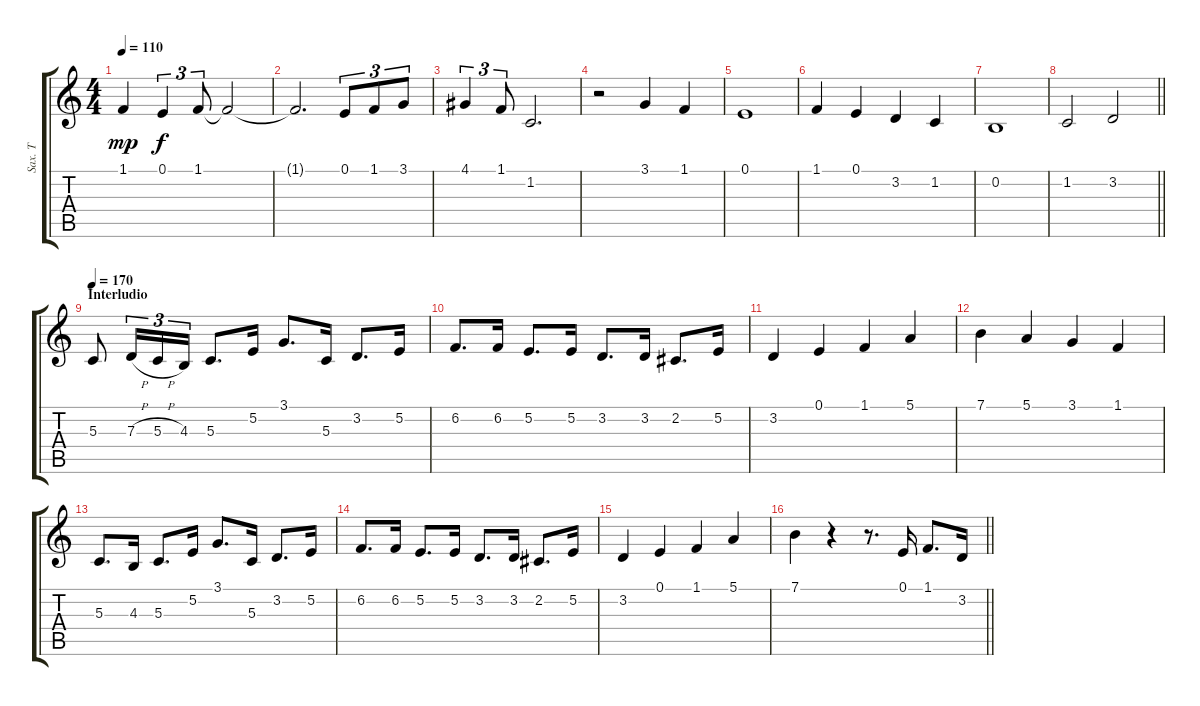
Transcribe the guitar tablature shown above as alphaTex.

\track ("Sax. T" "Sax. T") {instrument tenorsax}
\staff {score tabs}
\tuning (E4 B3 G3 D3 A2 E2) {hide}
\ts (4 4)
\tempo 110
\clef g2
\ks c
1.1.4{dy mp} 0.1.4{tu (3 2) dy f} 1.1.8{tu (3 2)} 1.1{t}.2 |
1.1{t}.2{d} 0.1.8{tu (3 2)} 1.1.8{tu (3 2)} 3.1.8{tu (3 2)} |
4.1.4{tu (3 2)} 1.1.8{tu (3 2)} 1.2.2{d} |
r.2 3.1.4 1.1.4 |
0.1.1 |
1.1.4 0.1.4 3.2.4 1.2.4 |
0.2.1 |
\barLineRight lightlight
1.2.2 3.2.2 |
\section ("" "Interludio")
\tempo 170
5.3.8 7.3{h}.16{tu (3 2)} 5.3{h}.16{tu (3 2)} 4.3.16{tu (3 2)} 5.3.8{d} 5.2.16 3.1.8{d} 5.3.16 3.2.8{d} 5.2.16 |
6.2.8{d} 6.2.16 5.2.8{d} 5.2.16 3.2.8{d} 3.2.16 2.2.8{d} 5.2.16 |
3.2.4 0.1.4 1.1.4 5.1.4 |
7.1.4 5.1.4 3.1.4 1.1.4 |
5.3.8{d} 4.3.16 5.3.8{d} 5.2.16 3.1.8{d} 5.3.16 3.2.8{d} 5.2.16 |
6.2.8{d} 6.2.16 5.2.8{d} 5.2.16 3.2.8{d} 3.2.16 2.2.8{d} 5.2.16 |
3.2.4 0.1.4 1.1.4 5.1.4 |
\barLineRight lightlight
7.1.4 r.4 r.8{d} 0.1.16 1.1.8{d} 3.2.16
